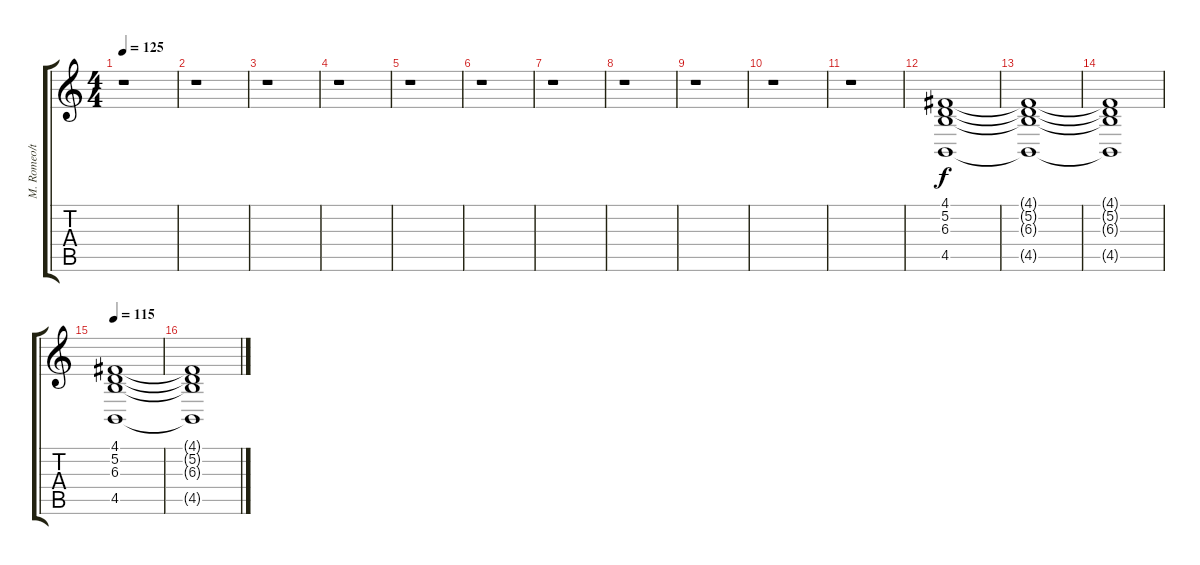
\track ("M. Romeo/teclado" "M. Romeo/t") {instrument stringensemble1}
\staff {score tabs}
\tuning (D4 A3 F3 C3 G2 D2) {hide}
\ts (4 4)
\tempo 125
\clef g2
\ks c
r.1{dy f} |
r.1 |
r.1 |
r.1 |
r.1 |
r.1 |
r.1 |
r.1 |
r.1 |
r.1 |
r.1 |
(4.1 5.2 6.3 4.5).1 |
(4.1{t} 5.2{t} 6.3{t} 4.5{t}).1 |
(4.1{t} 5.2{t} 6.3{t} 4.5{t}).1 |
\tempo 115
(4.1 5.2 6.3 4.5).1{volume 11 instrument stringensemble2} |
(4.1{t} 5.2{t} 6.3{t} 4.5{t}).1
